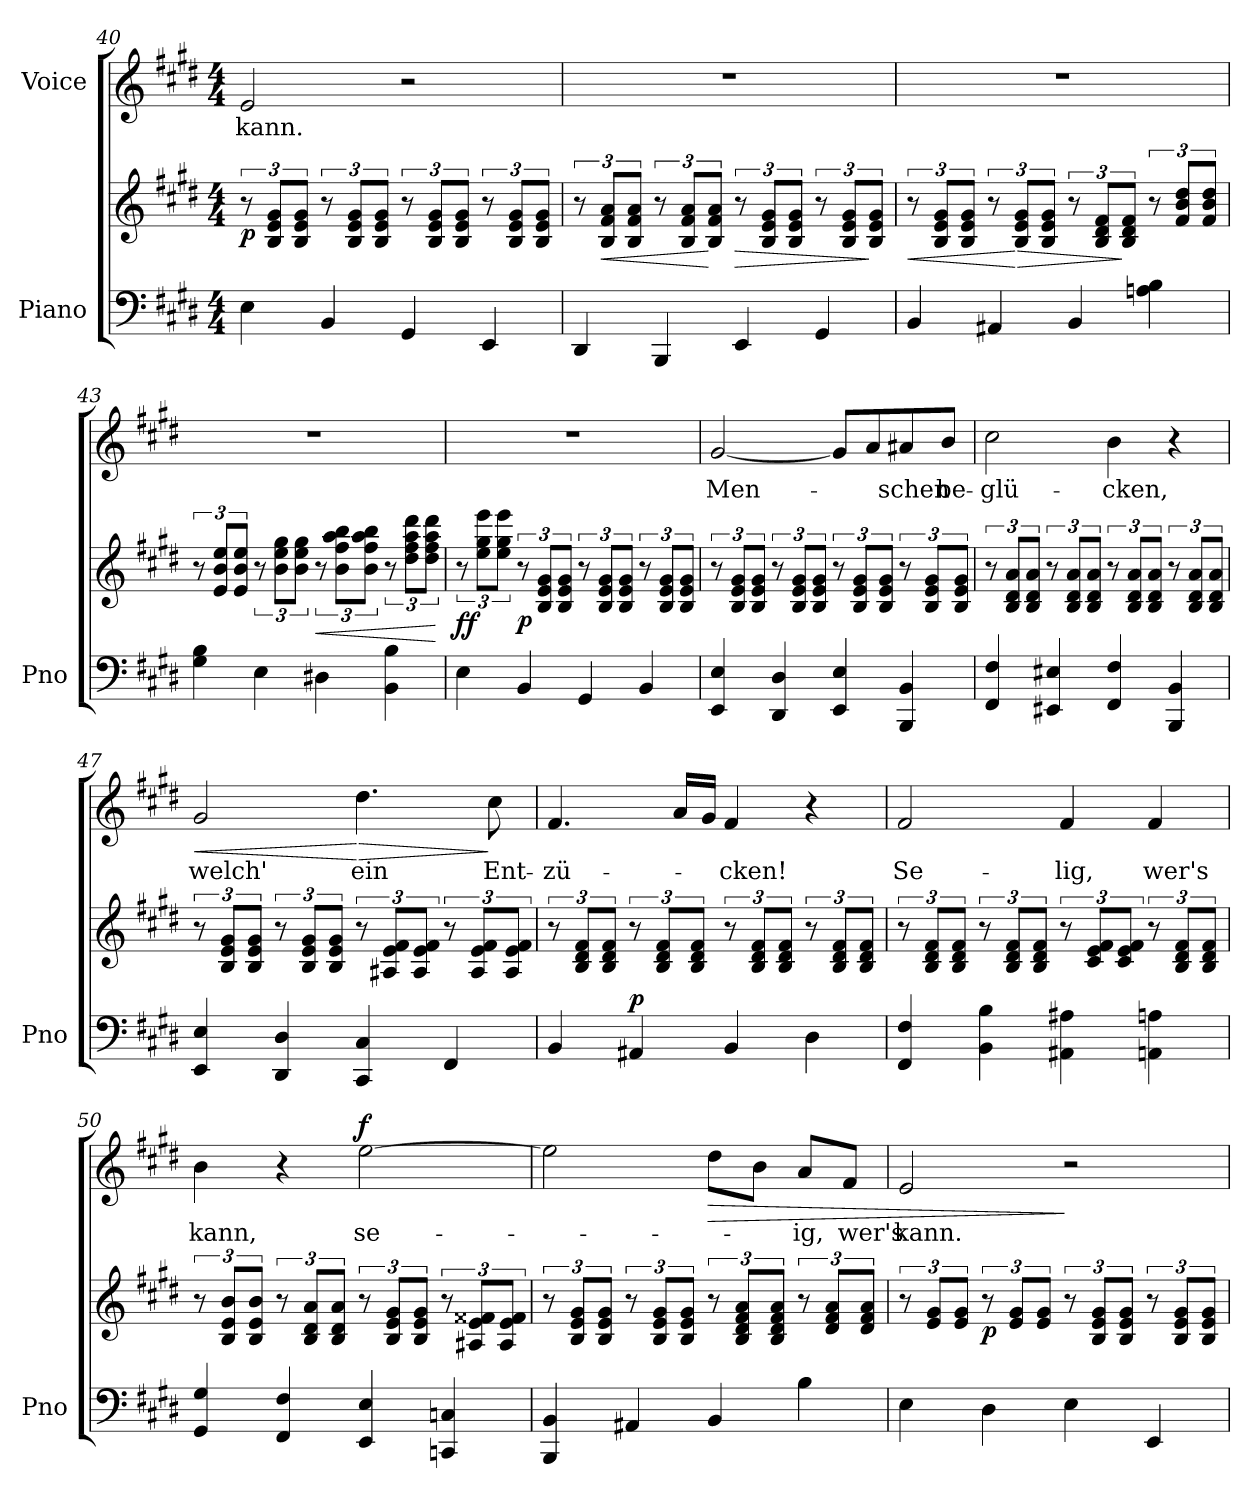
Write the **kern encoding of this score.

**kern	**kern	**dynam	**kern	**text	**dynam
*part2	*part2	*part2	*part1	*part1	*part1
*staff3	*staff2	*staff2/3	*staff1	*staff1	*staff1
*I"Piano	*	*	*I"Voice	*	*
*I'Pno	*	*	*	*	*
*clefF4	*clefG2	*	*clefG2	*	*
*k[f#c#g#d#]	*k[f#c#g#d#]	*	*k[f#c#g#d#]	*	*
*M4/4	*M4/4	*	*M4/4	*	*
=40	=40	=40	=40	=40	=40
!	!	!LO:DY:b	!	!LO:LY:b	!
4E\	12r	p	2e/	kann.	.
.	12B/ 12e/ 12g#/L	.	.	.	.
.	12B/ 12e/ 12g#/J	.	.	.	.
4BB/	12r	.	.	.	.
.	12B/ 12e/ 12g#/L	.	.	.	.
.	12B/ 12e/ 12g#/J	.	.	.	.
4GG#/	12r	.	2r	.	.
.	12B/ 12e/ 12g#/L	.	.	.	.
.	12B/ 12e/ 12g#/J	.	.	.	.
4EE/	12r	.	.	.	.
.	12B/ 12e/ 12g#/L	.	.	.	.
.	12B/ 12e/ 12g#/J	.	.	.	.
!!LO:LB:g=z
=41	=41	=41	=41	=41	=41
4DD#/	12r	.	1r	.	.
!	!	!LO:HP:b	!	!	!
.	12B/ 12f#/ 12a/L	<	.	.	.
.	12B/ 12f#/ 12a/J	.	.	.	.
4BBB/	12r	.	.	.	.
.	12B/ 12f#/ 12a/L	.	.	.	.
.	12B/ 12f#/ 12a/J	[	.	.	.
!	!	!LO:HP:b	!	!	!
4EE/	12r	>	.	.	.
.	12B/ 12e/ 12g#/L	.	.	.	.
.	12B/ 12e/ 12g#/J	.	.	.	.
4GG#/	12r	.	.	.	.
.	12B/ 12e/ 12g#/L	.	.	.	.
.	12B/ 12e/ 12g#/J	]	.	.	.
=42	=42	=42	=42	=42	=42
!	!	!LO:HP:b	!	!	!
4BB/	12r	<	1r	.	.
.	12B/ 12e/ 12g#/L	.	.	.	.
.	12B/ 12e/ 12g#/J	.	.	.	.
4AA#X/	12r	.	.	.	.
!	!	!LO:HP:n=1:b	!	!	!
.	12B/ 12e/ 12g#/L	[ >	.	.	.
.	12B/ 12e/ 12g#/J	.	.	.	.
4BB/	12r	.	.	.	.
.	12B/ 12d#/ 12f#/L	.	.	.	.
.	12B/ 12d#/ 12f#/J	]	.	.	.
4An\ 4B\	12r	.	.	.	.
.	12f#/ 12b/ 12dd#/L	.	.	.	.
.	12f#/ 12b/ 12dd#/J	.	.	.	.
=43	=43	=43	=43	=43	=43
4G#\ 4B\	12r	.	1r	.	.
.	12e/ 12b/ 12ee/L	.	.	.	.
.	12e/ 12b/ 12ee/J	.	.	.	.
4E\	12r	.	.	.	.
.	12b\ 12ee\ 12gg#\L	.	.	.	.
.	12b\ 12ee\ 12gg#\J	.	.	.	.
!	!	!LO:HP:b	!	!	!
4D#X\	12r	<	.	.	.
.	12b\ 12ff#\ 12aa\ 12bb\L	.	.	.	.
.	12b\ 12ff#\ 12aa\ 12bb\J	.	.	.	.
4BB\ 4B\	12r	.	.	.	.
.	12dd#\ 12ff#\ 12aa\ 12ddd#\L	.	.	.	.
.	12dd#\ 12ff#\ 12aa\ 12ddd#\J	.	.	.	.
.	.	[	.	.	.
!!LO:LB:g=z
=44	=44	=44	=44	=44	=44
!	!	!LO:DY:b	!	!	!
4E\	12r	ff	1r	.	.
.	12ee\ 12gg#\ 12eee\L	.	.	.	.
.	12ee\ 12gg#\ 12eee\J	.	.	.	.
!	!	!LO:DY:b	!	!	!
4BB/	12r	p	.	.	.
.	12B/ 12e/ 12g#/L	.	.	.	.
.	12B/ 12e/ 12g#/J	.	.	.	.
4GG#/	12r	.	.	.	.
.	12B/ 12e/ 12g#/L	.	.	.	.
.	12B/ 12e/ 12g#/J	.	.	.	.
4BB/	12r	.	.	.	.
.	12B/ 12e/ 12g#/L	.	.	.	.
.	12B/ 12e/ 12g#/J	.	.	.	.
!!LO:PB:g=z
=45	=45	=45	=45	=45	=45
!	!	!	!	!LO:LY:b	!
4EE/ 4E/	12r	.	[2g#/	Men-	.
.	12B/ 12e/ 12g#/L	.	.	.	.
.	12B/ 12e/ 12g#/J	.	.	.	.
4DD#/ 4D#/	12r	.	.	.	.
.	12B/ 12e/ 12g#/L	.	.	.	.
.	12B/ 12e/ 12g#/J	.	.	.	.
4EE/ 4E/	12r	.	8g#/L]	.	.
.	12B/ 12e/ 12g#/L	.	.	.	.
.	.	.	8a/	.	.
.	12B/ 12e/ 12g#/J	.	.	.	.
!	!	!	!	!LO:LY:b	!
4BBB/ 4BB/	12r	.	8a#X/	-schen	.
.	12B/ 12e/ 12g#/L	.	.	.	.
!	!	!	!	!LO:LY:b	!
.	.	.	8b/J	be-	.
.	12B/ 12e/ 12g#/J	.	.	.	.
=46	=46	=46	=46	=46	=46
!	!	!	!	!LO:LY:b	!
4FF#/ 4F#/	12r	.	2cc#\	-glü-	.
.	12B/ 12d#/ 12a/L	.	.	.	.
.	12B/ 12d#/ 12a/J	.	.	.	.
4EE#X/ 4E#X/	12r	.	.	.	.
.	12B/ 12d#/ 12a/L	.	.	.	.
.	12B/ 12d#/ 12a/J	.	.	.	.
!	!	!	!	!LO:LY:b	!
4FF#/ 4F#/	12r	.	4b\	-cken,	.
.	12B/ 12d#/ 12a/L	.	.	.	.
.	12B/ 12d#/ 12a/J	.	.	.	.
4BBB/ 4BB/	12r	.	4r	.	.
.	12B/ 12d#/ 12a/L	.	.	.	.
.	12B/ 12d#/ 12a/J	.	.	.	.
=47	=47	=47	=47	=47	=47
!	!	!	!	!LO:LY:b	!LO:HP:b
4EE/ 4E/	12r	.	2g#/	welch'	<
.	12B/ 12e/ 12g#/L	.	.	.	.
.	12B/ 12e/ 12g#/J	.	.	.	.
4DD#/ 4D#/	12r	.	.	.	.
.	12B/ 12e/ 12g#/L	.	.	.	.
.	12B/ 12e/ 12g#/J	.	.	.	.
!	!	!	!	!LO:LY:b	!LO:HP:n=1:b
4CC#/ 4C#/	12r	.	4.dd#\	ein	[ >
.	12A#X/ 12e/ 12f#/L	.	.	.	.
.	12A#/ 12e/ 12f#/J	.	.	.	.
4FF#/	12r	.	.	.	.
.	12A#/ 12e/ 12f#/L	.	.	.	.
!	!	!	!	!LO:LY:b	!
.	.	.	8cc#\	Ent-	]
.	12A#/ 12e/ 12f#/J	.	.	.	.
!!LO:LB:g=z
=48	=48	=48	=48	=48	=48
!	!	!	!	!LO:LY:b	!
4BB/	12r	.	4.f#/	-zü-	.
.	12B/ 12d#/ 12f#/L	.	.	.	.
.	12B/ 12d#/ 12f#/J	.	.	.	.
!	!	!LO:DY:a=2	!	!	!
4AA#X/	12r	p	.	.	.
.	12B/ 12d#/ 12f#/L	.	.	.	.
.	.	.	16a/LL	.	.
.	12B/ 12d#/ 12f#/J	.	.	.	.
.	.	.	16g#/JJ	.	.
!	!	!	!	!LO:LY:b	!
4BB/	12r	.	4f#/	-cken!	.
.	12B/ 12d#/ 12f#/L	.	.	.	.
.	12B/ 12d#/ 12f#/J	.	.	.	.
4D#\	12r	.	4r	.	.
.	12B/ 12d#/ 12f#/L	.	.	.	.
.	12B/ 12d#/ 12f#/J	.	.	.	.
!!LO:PB:g=z
=49	=49	=49	=49	=49	=49
!	!	!	!	!LO:LY:b	!
4FF#/ 4F#/	12r	.	2f#/	Se-	.
.	12B/ 12d#/ 12f#/L	.	.	.	.
.	12B/ 12d#/ 12f#/J	.	.	.	.
4BB\ 4B\	12r	.	.	.	.
.	12B/ 12d#/ 12f#/L	.	.	.	.
.	12B/ 12d#/ 12f#/J	.	.	.	.
!	!	!	!	!LO:LY:b	!
4AA#X\ 4A#X\	12r	.	4f#/	-lig,	.
.	12c#/ 12e/ 12f#/L	.	.	.	.
.	12c#/ 12e/ 12f#/J	.	.	.	.
!	!	!	!	!LO:LY:b	!
4AAn\ 4An\	12r	.	4f#/	wer's	.
.	12B/ 12d#/ 12f#/L	.	.	.	.
.	12B/ 12d#/ 12f#/J	.	.	.	.
=50	=50	=50	=50	=50	=50
!	!	!	!	!LO:LY:b	!
4GG#/ 4G#/	12r	.	4b\	kann,	.
.	12B/ 12e/ 12b/L	.	.	.	.
.	12B/ 12e/ 12b/J	.	.	.	.
4FF#/ 4F#/	12r	.	4r	.	.
.	12B/ 12d#/ 12a/L	.	.	.	.
.	12B/ 12d#/ 12a/J	.	.	.	.
!	!	!	!	!LO:LY:b	!LO:DY:a
4EE/ 4E/	12r	.	[2ee\	se-	f
.	12B/ 12e/ 12g#/L	.	.	.	.
.	12B/ 12e/ 12g#/J	.	.	.	.
4CCn/ 4Cn/	12r	.	.	.	.
.	12A#X/ 12e/ 12f##X/L	.	.	.	.
.	12A#/ 12e/ 12f##/J	.	.	.	.
=51	=51	=51	=51	=51	=51
4BBB/ 4BB/	12r	.	2ee\]	.	.
.	12B/ 12e/ 12g#/L	.	.	.	.
.	12B/ 12e/ 12g#/J	.	.	.	.
4AA#X/	12r	.	.	.	.
.	12B/ 12e/ 12g#/L	.	.	.	.
.	12B/ 12e/ 12g#/J	.	.	.	.
!	!	!	!	!	!LO:HP:b
4BB/	12r	.	8dd#\L	.	>
.	12B/ 12d#/ 12f#/ 12a/L	.	.	.	.
.	.	.	8b\J	.	.
.	12B/ 12d#/ 12f#/ 12a/J	.	.	.	.
!	!	!	!	!LO:LY:b	!
4B\	12r	.	8a/L	-ig,	.
.	12d#/ 12f#/ 12a/L	.	.	.	.
!	!	!	!	!LO:LY:b	!
.	.	.	8f#/J	wer's	.
.	12d#/ 12f#/ 12a/J	.	.	.	.
!!LO:LB:g=z
=52	=52	=52	=52	=52	=52
!	!	!	!	!LO:LY:b	!
4E\	12r	.	2e/	kann.	.
.	12e/ 12g#/L	.	.	.	.
.	12e/ 12g#/J	.	.	.	.
!	!	!LO:DY:b	!	!	!
4D#\	12r	p	.	.	.
.	12e/ 12g#/L	.	.	.	.
.	12e/ 12g#/J	.	.	.	.
4E\	12r	.	2r	.	]
.	12B/ 12e/ 12g#/L	.	.	.	.
.	12B/ 12e/ 12g#/J	.	.	.	.
4EE/	12r	.	.	.	.
.	12B/ 12e/ 12g#/L	.	.	.	.
.	12B/ 12e/ 12g#/J	.	.	.	.
=	=	=	=	=	=
*-	*-	*-	*-	*-	*-
